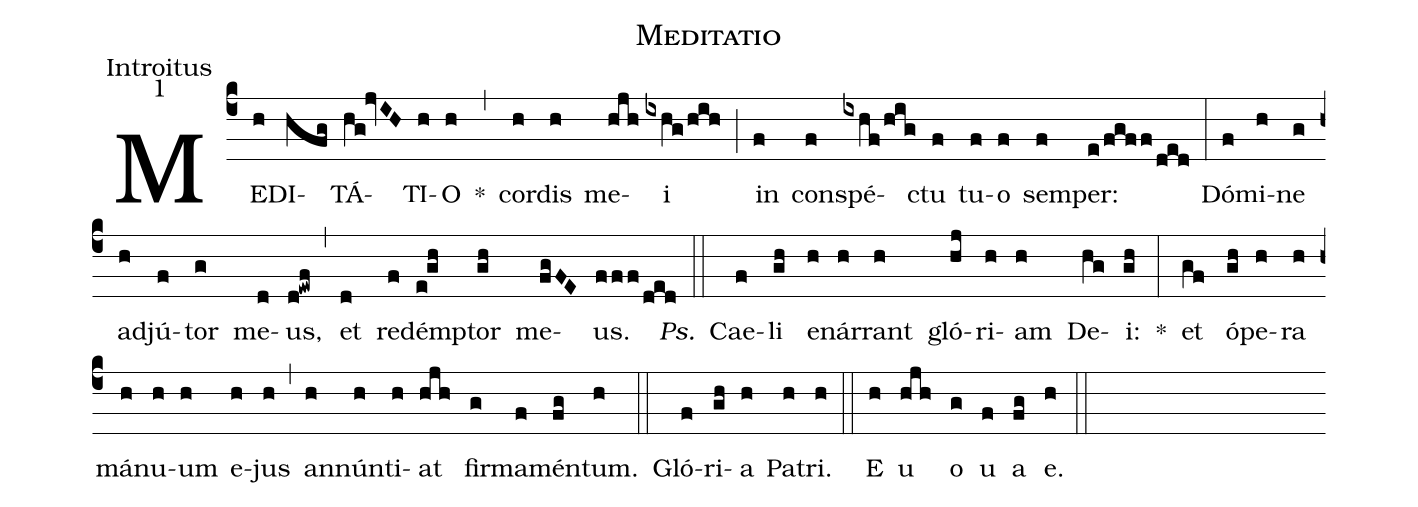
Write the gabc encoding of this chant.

name:Meditatio;
office-part:Introitus;
mode:1;
%%
(c4) ME(h)DI(hfg)TÁ(hg!jvIH)TI(h)O(h) *(,) cor(h)dis(h) me(hjh)i(ixhg/hih) (;) in(f) con(f)spé(ixhf/hig)ctu(f) tu(f)o(f) sem(f)per:(e/fgff/ded) (:) Dó(f)mi(h)ne(g) ad(h)jú(f)tor(g) me(d)us,(d!ewf) (,) et(d) re(f)démp(e!gh)tor(gh) me(fgFE)us.(fff/ded) <i>Ps.</i>(::) Cae(f)li(gh) e(h)nár(h)rant(h) gló(hj)ri(h)am(h) De(hg)i:(gh) *(:) et(gf) ó(gh)pe(h)ra(h) má(h)nu(h)um(h) e(h)jus(h) (,) an(h)nún(h)ti(h)at(hjh) fir(g)ma(f)mén(fg)tum.(h) (::) Gló(f)ri(gh)a(h) Pa(h)tri.(h) (::) E(h) u(hjh) o(g) u(f) a(fg) e.(h) (::)
